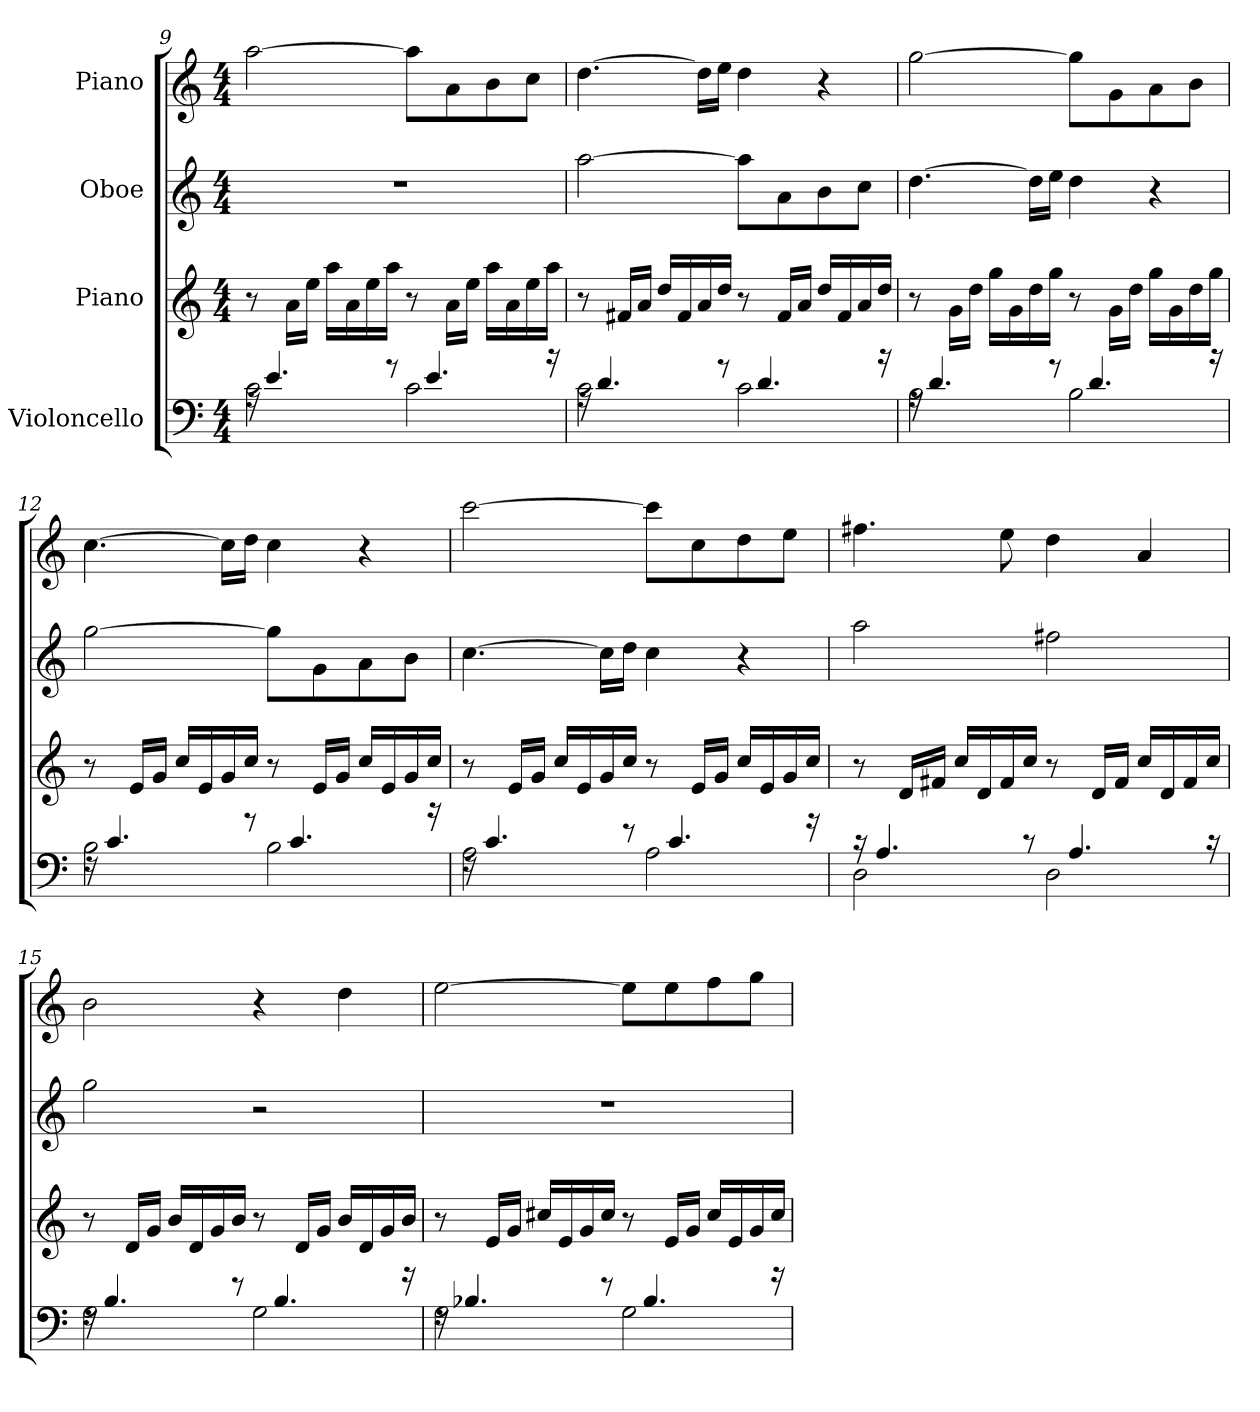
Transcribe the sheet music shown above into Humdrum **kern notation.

**kern	**kern	**kern	**kern
*part4	*part3	*part2	*part1
*staff4	*staff3	*staff2	*staff1
*I"Violoncello	*I"Piano	*I"Oboe	*I"Piano
*clefF4	*clefG2	*clefG2	*clefG2
*k[]	*k[]	*k[]	*k[]
*M4/4	*M4/4	*M4/4	*M4/4
=9	=9	=9	=9
*^	*	*	*
16rA	2c\	8r	1r	[2aa\
4.e/	.	.	.	.
.	.	16a\LL	.	.
.	.	16ee\JJ	.	.
.	.	16aa\LL	.	.
.	.	16a\	.	.
.	.	16ee\	.	.
8r	.	16aa\JJ	.	.
.	2c\	8r	.	8aa\L]
4.e/	.	.	.	.
.	.	16a\LL	.	8a\
.	.	16ee\JJ	.	.
.	.	16aa\LL	.	8b\
.	.	16a\	.	.
.	.	16ee\	.	8cc\J
16r	.	16aa\JJ	.	.
!!LO:LB:g=z
=10	=10	=10	=10	=10
16rA	2c\	8r	[2aa\	[4.dd\
4.d/	.	.	.	.
.	.	16f#X/LL	.	.
.	.	16a/JJ	.	.
.	.	16dd/LL	.	.
.	.	16f#/	.	.
.	.	16a/	.	16dd\LL]
8r	.	16dd/JJ	.	16ee\JJ
.	2c\	8r	8aa\L]	4dd\
4.d/	.	.	.	.
.	.	16f#/LL	8a\	.
.	.	16a/JJ	.	.
.	.	16dd/LL	8b\	4r
.	.	16f#/	.	.
.	.	16a/	8cc\J	.
16r	.	16dd/JJ	.	.
=11	=11	=11	=11	=11
16rA	2B\	8r	[4.dd\	[2gg\
4.d/	.	.	.	.
.	.	16g\LL	.	.
.	.	16dd\JJ	.	.
.	.	16gg\LL	.	.
.	.	16g\	.	.
.	.	16dd\	16dd\LL]	.
8r	.	16gg\JJ	16ee\JJ	.
.	2B\	8r	4dd\	8gg\L]
4.d/	.	.	.	.
.	.	16g\LL	.	8g\
.	.	16dd\JJ	.	.
.	.	16gg\LL	4r	8a\
.	.	16g\	.	.
.	.	16dd\	.	8b\J
16r	.	16gg\JJ	.	.
=12	=12	=12	=12	=12
16rF	2B\	8r	[2gg\	[4.cc\
4.c/	.	.	.	.
.	.	16e/LL	.	.
.	.	16g/JJ	.	.
.	.	16cc/LL	.	.
.	.	16e/	.	.
.	.	16g/	.	16cc\LL]
8r	.	16cc/JJ	.	16dd\JJ
.	2B\	8r	8gg\L]	4cc\
4.c/	.	.	.	.
.	.	16e/LL	8g\	.
.	.	16g/JJ	.	.
.	.	16cc/LL	8a\	4r
.	.	16e/	.	.
.	.	16g/	8b\J	.
16r	.	16cc/JJ	.	.
!!LO:PB:g=z
=13	=13	=13	=13	=13
16rF	2A\	8r	[4.cc\	[2ccc\
4.c/	.	.	.	.
.	.	16e/LL	.	.
.	.	16g/JJ	.	.
.	.	16cc/LL	.	.
.	.	16e/	.	.
.	.	16g/	16cc\LL]	.
8r	.	16cc/JJ	16dd\JJ	.
.	2A\	8r	4cc\	8ccc\L]
4.c/	.	.	.	.
.	.	16e/LL	.	8cc\
.	.	16g/JJ	.	.
.	.	16cc/LL	4r	8dd\
.	.	16e/	.	.
.	.	16g/	.	8ee\J
16r	.	16cc/JJ	.	.
=14	=14	=14	=14	=14
16r	2D\	8r	2aa\	4.ff#X\
4.A/	.	.	.	.
.	.	16d/LL	.	.
.	.	16f#X/JJ	.	.
.	.	16cc/LL	.	.
.	.	16d/	.	.
.	.	16f#/	.	8ee\
8r	.	16cc/JJ	.	.
.	2D\	8r	2ff#X\	4dd\
4.A/	.	.	.	.
.	.	16d/LL	.	.
.	.	16f#/JJ	.	.
.	.	16cc/LL	.	4a/
.	.	16d/	.	.
.	.	16f#/	.	.
16r	.	16cc/JJ	.	.
=15	=15	=15	=15	=15
16rF	2G\	8r	2gg\	2b\
4.B/	.	.	.	.
.	.	16d/LL	.	.
.	.	16g/JJ	.	.
.	.	16b/LL	.	.
.	.	16d/	.	.
.	.	16g/	.	.
8r	.	16b/JJ	.	.
.	2G\	8r	2r	4r
4.B/	.	.	.	.
.	.	16d/LL	.	.
.	.	16g/JJ	.	.
.	.	16b/LL	.	4dd\
.	.	16d/	.	.
.	.	16g/	.	.
16r	.	16b/JJ	.	.
!!LO:LB:g=z
=16	=16	=16	=16	=16
16rF	2G\	8r	1r	[2ee\
4.B-X/	.	.	.	.
.	.	16e/LL	.	.
.	.	16g/JJ	.	.
.	.	16cc#X/LL	.	.
.	.	16e/	.	.
.	.	16g/	.	.
8r	.	16cc#/JJ	.	.
.	2G\	8r	.	8ee\L]
4.B-/	.	.	.	.
.	.	16e/LL	.	8ee\
.	.	16g/JJ	.	.
.	.	16cc#/LL	.	8ff\
.	.	16e/	.	.
.	.	16g/	.	8gg\J
16r	.	16cc#/JJ	.	.
*v	*v	*	*	*
=	=	=	=
*-	*-	*-	*-
